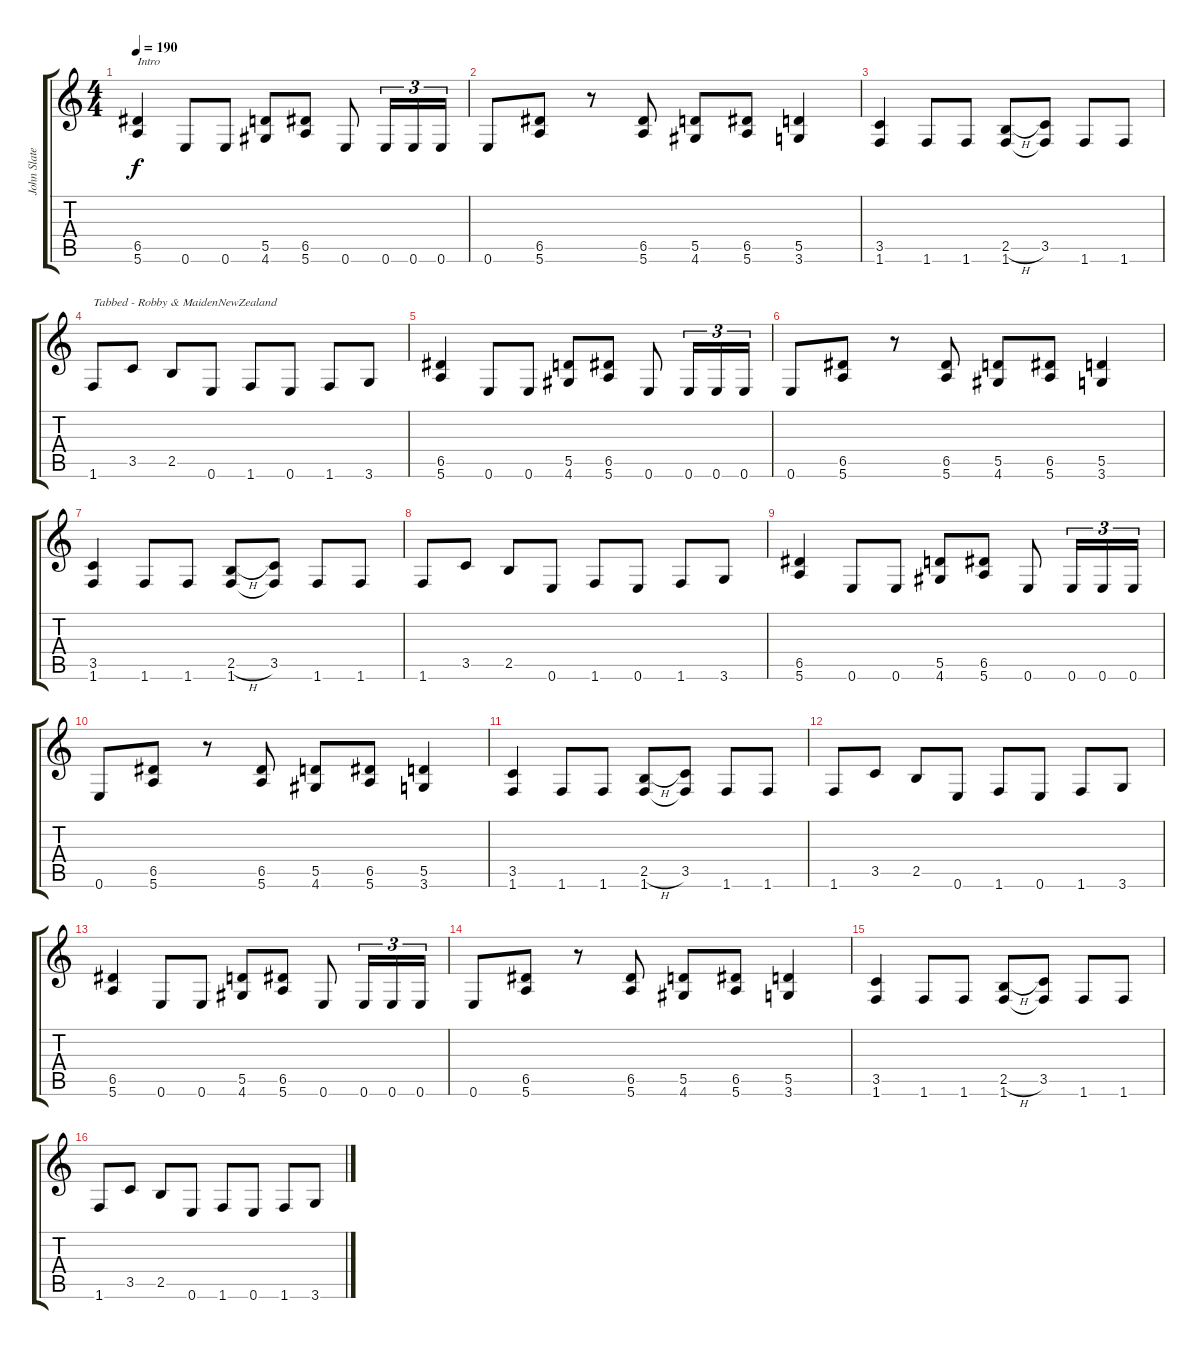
\track ("John Slater" "John Slate") {instrument distortionguitar}
\staff {score tabs}
\tuning (E4 B3 G3 D3 A2 E2) {hide}
\ts (4 4)
\tempo 190
\clef g2
\ks c
(6.5 5.6).4{txt "Intro" dy f instrument distortionguitar} 0.6.8 0.6.8 (5.5 4.6).8 (6.5 5.6).8 0.6.8 0.6.16{tu (3 2)} 0.6.16{tu (3 2)} 0.6.16{tu (3 2)} |
0.6.8 (6.5 5.6).8 r.8 (6.5 5.6).8 (5.5 4.6).8 (6.5 5.6).8 (5.5 3.6).4 |
(3.5 1.6).4 1.6.8 1.6.8 (2.5{h} 1.6).8 (3.5 1.6{t}).8 1.6.8 1.6.8 |
1.6.8{txt "Tabbed - Robby & MaidenNewZealand"} 3.5.8 2.5.8 0.6.8 1.6.8 0.6.8 1.6.8 3.6.8 |
(6.5 5.6).4 0.6.8 0.6.8 (5.5 4.6).8 (6.5 5.6).8 0.6.8 0.6.16{tu (3 2)} 0.6.16{tu (3 2)} 0.6.16{tu (3 2)} |
0.6.8 (6.5 5.6).8 r.8 (6.5 5.6).8 (5.5 4.6).8 (6.5 5.6).8 (5.5 3.6).4 |
(3.5 1.6).4 1.6.8 1.6.8 (2.5{h} 1.6).8 (3.5 1.6{t}).8 1.6.8 1.6.8 |
1.6.8 3.5.8 2.5.8 0.6.8 1.6.8 0.6.8 1.6.8 3.6.8 |
(6.5 5.6).4 0.6.8 0.6.8 (5.5 4.6).8 (6.5 5.6).8 0.6.8 0.6.16{tu (3 2)} 0.6.16{tu (3 2)} 0.6.16{tu (3 2)} |
0.6.8 (6.5 5.6).8 r.8 (6.5 5.6).8 (5.5 4.6).8 (6.5 5.6).8 (5.5 3.6).4 |
(3.5 1.6).4 1.6.8 1.6.8 (2.5{h} 1.6).8 (3.5 1.6{t}).8 1.6.8 1.6.8 |
1.6.8 3.5.8 2.5.8 0.6.8 1.6.8 0.6.8 1.6.8 3.6.8 |
(6.5 5.6).4 0.6.8 0.6.8 (5.5 4.6).8 (6.5 5.6).8 0.6.8 0.6.16{tu (3 2)} 0.6.16{tu (3 2)} 0.6.16{tu (3 2)} |
0.6.8 (6.5 5.6).8 r.8 (6.5 5.6).8 (5.5 4.6).8 (6.5 5.6).8 (5.5 3.6).4 |
(3.5 1.6).4 1.6.8 1.6.8 (2.5{h} 1.6).8 (3.5 1.6{t}).8 1.6.8 1.6.8 |
1.6.8 3.5.8 2.5.8 0.6.8 1.6.8 0.6.8 1.6.8 3.6.8
